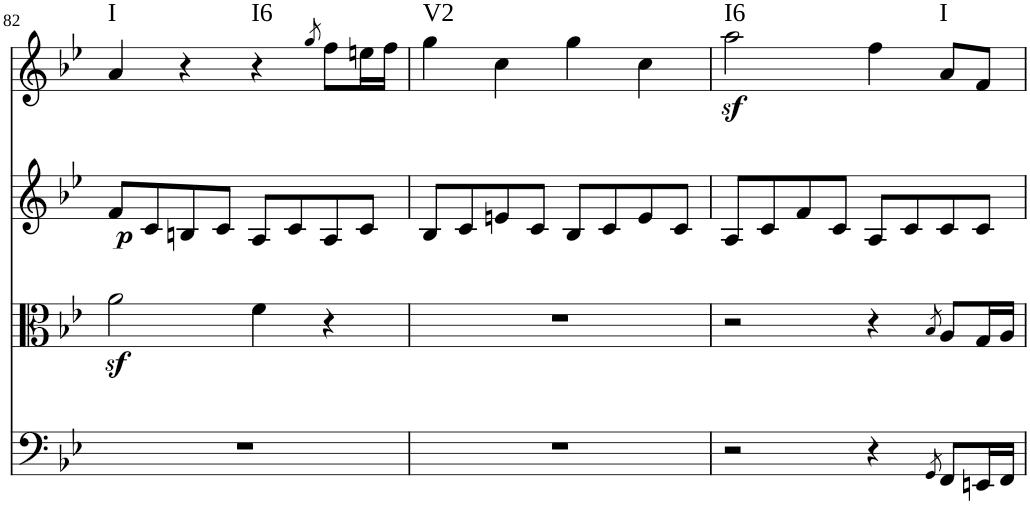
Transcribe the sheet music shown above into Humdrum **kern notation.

**kern	**kern	**kern	**dynam	**kern	**dynam	**harte
*part4	*part3	*part2	*part2	*part1	*part1	*part1
*staff4	*staff3	*staff2	*staff2	*staff1	*staff1	*
*I"Violoncello	*I"Viola	*I"Violin II	*	*I"Violin I	*	*
*I'Vc	*I'Vla	*I'Vln	*	*I'Vln	*	*
!!LO:PB:g=z
*clefF4	*clefC3	*clefG2	*	*clefG2	*	*
*k[b-e-]	*k[b-e-]	*k[b-e-]	*	*k[b-e-]	*	*
*B-:	*B-:	*B-:	*	*B-:	*	*
*M2/2	*M2/2	*M2/2	*	*M2/2	*	*
=82	=82	=82	=82	=82	=82	=82
!	!	!	!LO:DY:b	!	!	!LO:H:kt=I
1r	2az<\	8f/L	p	4a/	.	N
.	.	8c/	.	.	.	.
.	.	8Bn/	.	4r	.	.
.	.	8c/J	.	.	.	.
!	!	!	!	!	!	!LO:H:kt=I6
.	4f\	8A/L	.	4r	.	N
.	.	8c/	.	.	.	.
.	.	.	.	8qgg/	.	.
.	4r	8A/	.	8ff\L	.	.
.	.	8c/J	.	16een\L	.	.
.	.	.	.	16ff\JJ	.	.
=83	=83	=83	=83	=83	=83	=83
!	!	!	!	!	!	!LO:H:kt=V2
1r	1r	8B-/L	.	4gg\	.	N
.	.	8c/	.	.	.	.
.	.	8en/	.	4cc\	.	.
.	.	8c/J	.	.	.	.
.	.	8B-/L	.	4gg\	.	.
.	.	8c/	.	.	.	.
.	.	8e/	.	4cc\	.	.
.	.	8c/J	.	.	.	.
=84	=84	=84	=84	=84	=84	=84
!	!	!	!	!	!LO:DY:b	!LO:H:kt=I6
2r	2r	8A/L	.	2aa\	sf	N
.	.	8c/	.	.	.	.
.	.	8f/	.	.	.	.
.	.	8c/J	.	.	.	.
4r	4r	8A/L	.	4ff\	.	.
.	.	8c/	.	.	.	.
8qGG/	8qB-/	.	.	.	.	.
!	!	!	!	!	!	!LO:H:kt=I
8FF/L	8A/L	8c/	.	8a/L	.	N
16EEn/L	16G/L	8c/J	.	8f/J	.	.
16FF/JJ	16A/JJ	.	.	.	.	.
=	=	=	=	=	=	=
*-	*-	*-	*-	*-	*-	*-
